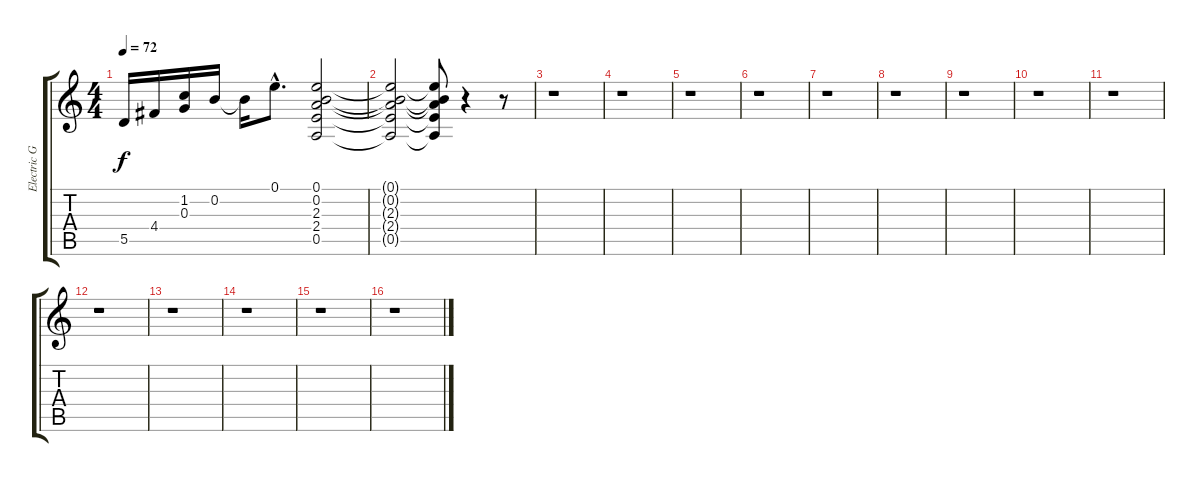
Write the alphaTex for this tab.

\track ("Electric Guitar" "Electric G") {instrument electricguitarclean}
\staff {score tabs}
\tuning (E4 B3 G3 D3 A2 E2) {hide}
\ts (4 4)
\tempo 72
\clef g2
\ks c
5.5.16{dy f} 4.4.16 (1.2 0.3).16 0.2.16 0.2{t}.16 0.1{hac}.8{d} (0.1 0.2 2.3 2.4 0.5).2 |
(0.1{t} 0.2{t} 2.3{t} 2.4{t} 0.5{t}).2 (0.1{t} 0.2{t} 2.3{t} 2.4{t} 0.5{t}).8 r.4 r.8 |
r.1 |
r.1 |
r.1 |
r.1 |
r.1 |
r.1 |
r.1 |
r.1 |
r.1 |
r.1 |
r.1 |
r.1 |
r.1 |
r.1
